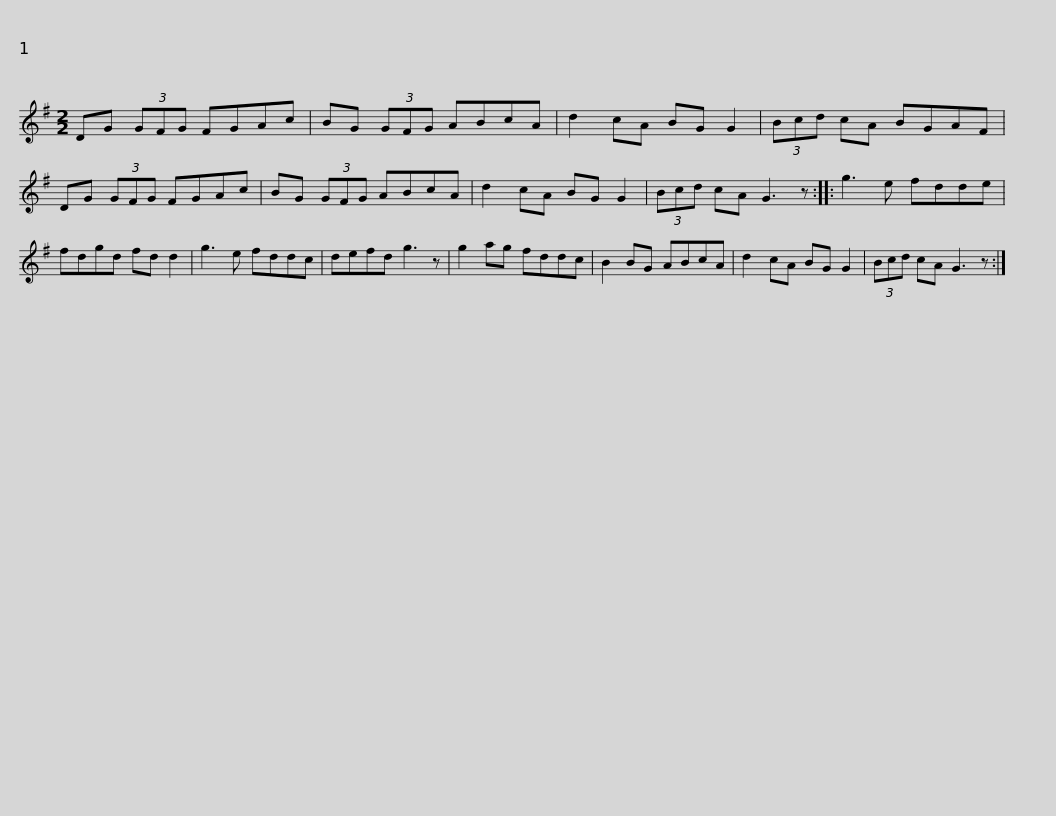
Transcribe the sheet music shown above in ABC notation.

X:1
L:1/8
M:2/2
I:linebreak $
K:G
V:1 treble
V:1
 DG (3GFG FGAc | BG (3GFG ABcA | d2 cA BG G2 | (3Bcd cA BGAF | DG (3GFG FGAc |$ %5
 BG (3GFG ABcA | d2 cA BG G2 | (3Bcd cA G3 z :: g3 e fdde | fdgd fd d2 | %10
 g3 e fddc |$ defd g3 z | g2 ag fddc | B2 BG ABcA | d2 cA BG G2 | %15
 (3Bcd cA G3 z :| %16
